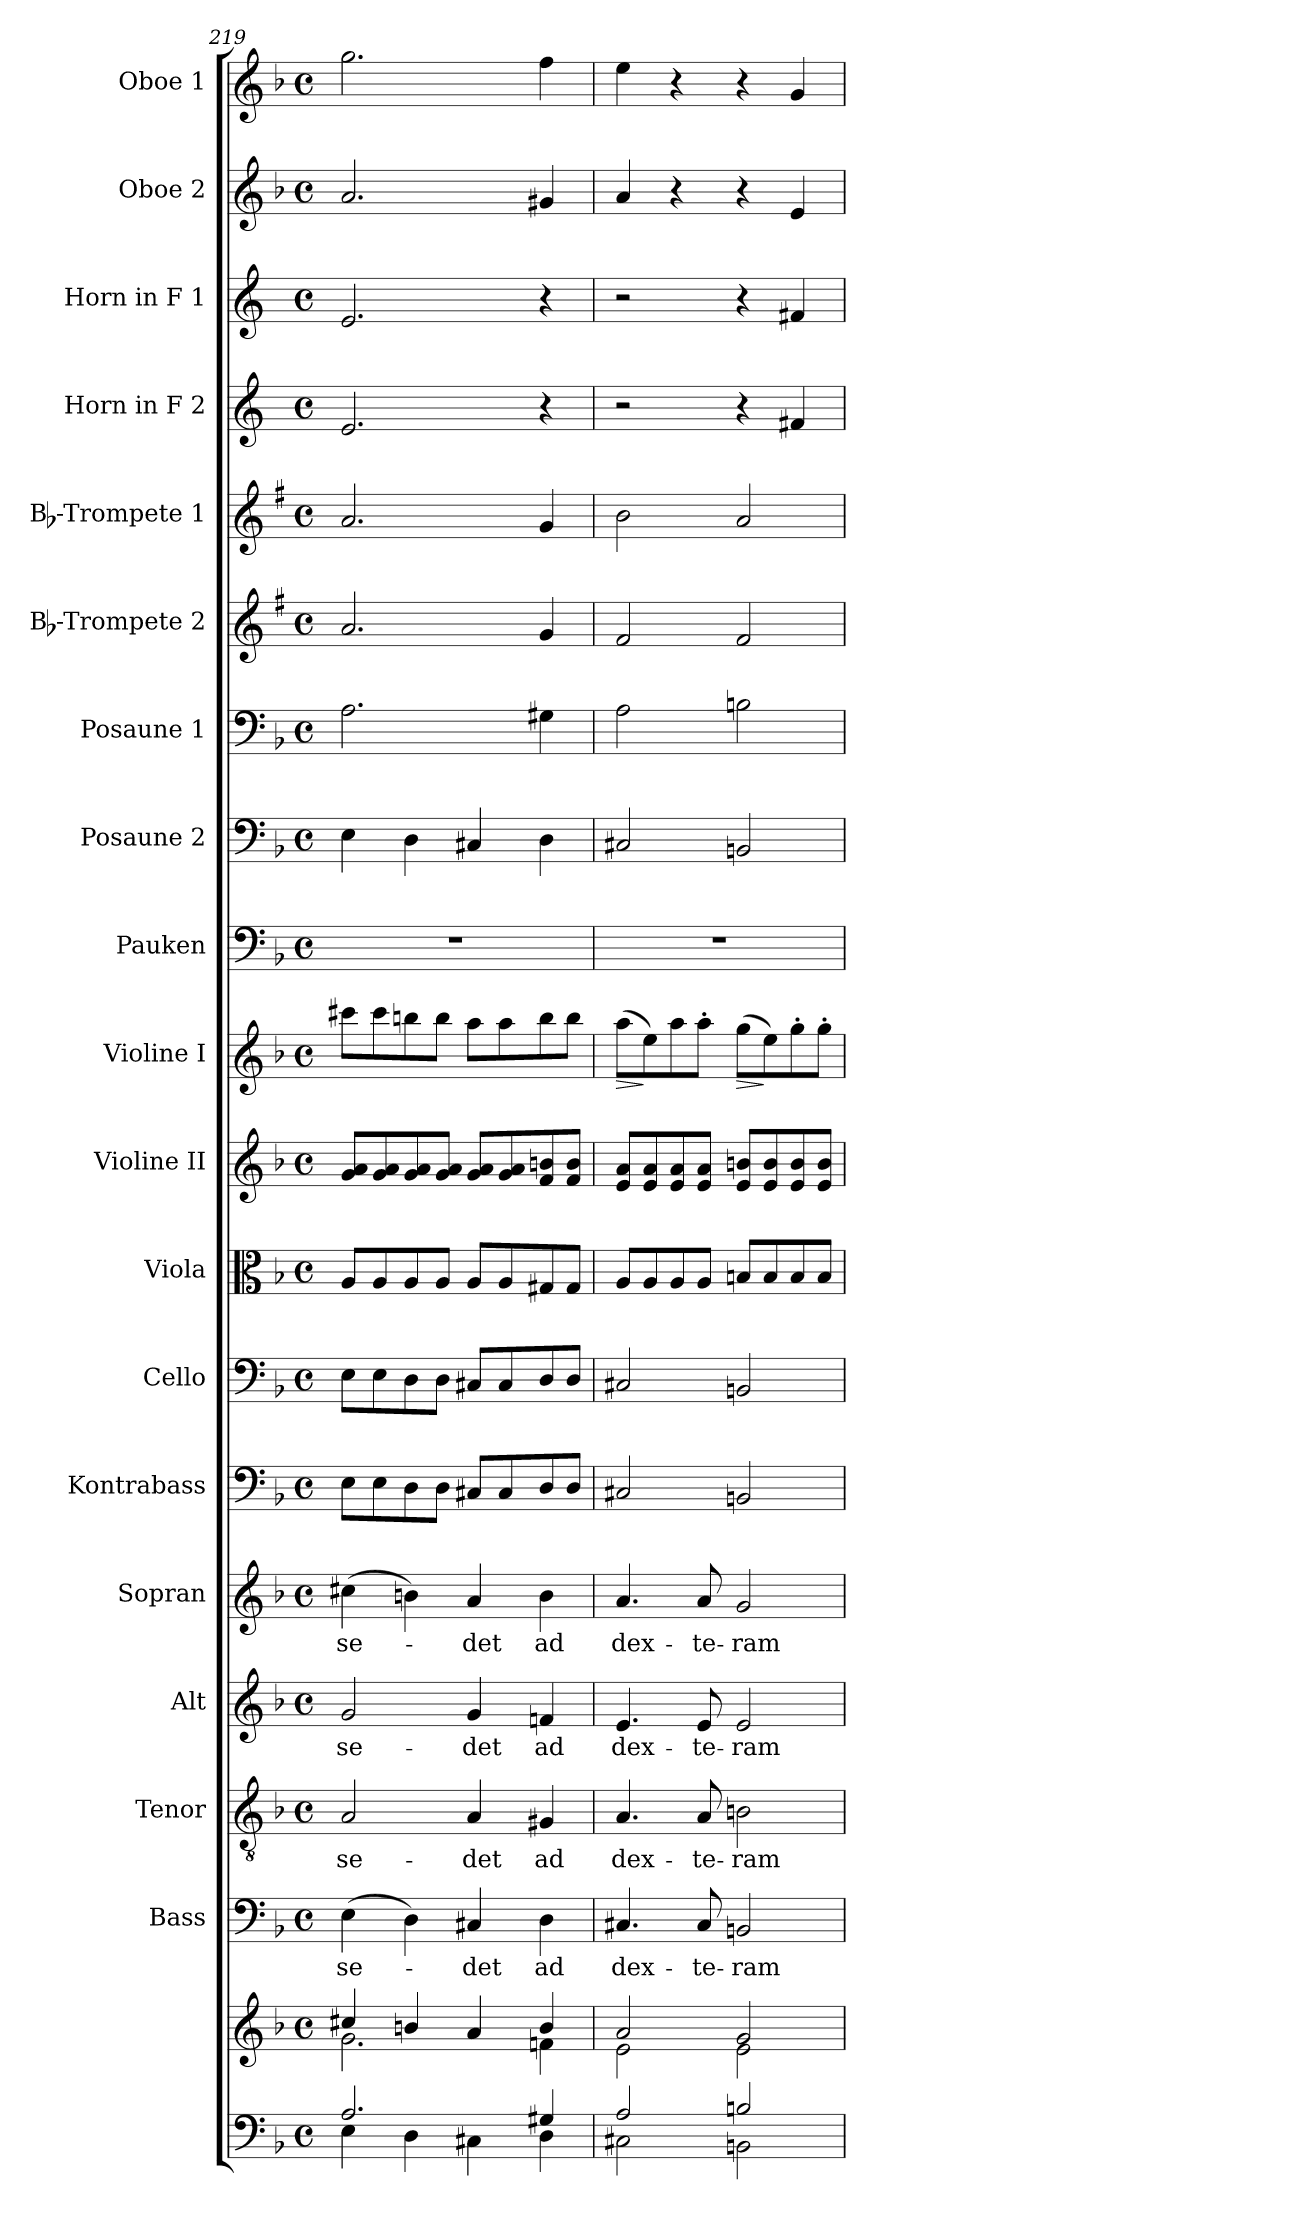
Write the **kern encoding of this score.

**kern	**kern	**kern	**text	**kern	**text	**kern	**text	**kern	**text	**kern	**kern	**kern	**kern	**kern	**dynam	**kern	**kern	**kern	**kern	**kern	**kern	**kern	**kern	**kern
*part19	*part19	*part18	*part18	*part17	*part17	*part16	*part16	*part15	*part15	*part14	*part13	*part12	*part11	*part10	*part10	*part9	*part8	*part7	*part6	*part5	*part4	*part3	*part2	*part1
*staff20	*staff19	*staff18	*staff18	*staff17	*staff17	*staff16	*staff16	*staff15	*staff15	*staff14	*staff13	*staff12	*staff11	*staff10	*staff10	*staff9	*staff8	*staff7	*staff6	*staff5	*staff4	*staff3	*staff2	*staff1
*	*	*I"Bass	*	*I"Tenor	*	*I"Alt	*	*I"Sopran	*	*I"Kontrabass	*I"Cello	*I"Viola	*I"Violine II	*I"Violine I	*	*I"Pauken	*I"Posaune 2	*I"Posaune 1	*I"Bb-Trompete 2	*I"Bb-Trompete 1	*I"Horn in F 2	*I"Horn in F 1	*I"Oboe 2	*I"Oboe 1
*	*	*I'B.	*	*I'T.	*	*I'A.	*	*I'S.	*	*I'Kb.	*	*I'Vla.	*I'Vl. II	*I'Vl. I	*	*I'Pk.	*I'Pos. 2	*I'Pos. 1	*I'Bb Trp. 2	*I'Bb Trp. 1	*	*	*I'Ob. 2	*I'Ob. 1
!!LO:PB:g=z
*clefF4	*clefG2	*clefF4	*	*clefGv2	*	*clefG2	*	*clefG2	*	*clefF4	*clefF4	*clefC3	*clefG2	*clefG2	*	*clefF4	*clefF4	*clefF4	*clefG2	*clefG2	*clefG2	*clefG2	*clefG2	*clefG2
*	*	*	*	*	*	*	*	*	*	*ITrd7c12	*	*	*	*	*	*	*	*	*ITrd1c2	*ITrd1c2	*ITrd4c7	*ITrd4c7	*	*
*k[b-]	*k[b-]	*k[b-]	*	*k[b-]	*	*k[b-]	*	*k[b-]	*	*k[b-]	*k[b-]	*k[b-]	*k[b-]	*k[b-]	*	*k[b-]	*k[b-]	*k[b-]	*k[b-]	*k[b-]	*k[b-]	*k[b-]	*k[b-]	*k[b-]
*F:	*F:	*F:	*	*F:	*	*F:	*	*F:	*	*F:	*F:	*F:	*F:	*F:	*	*F:	*F:	*F:	*F:	*F:	*F:	*F:	*F:	*F:
*M4/4	*M4/4	*M4/4	*	*M4/4	*	*M4/4	*	*M4/4	*	*M4/4	*M4/4	*M4/4	*M4/4	*M4/4	*	*M4/4	*M4/4	*M4/4	*M4/4	*M4/4	*M4/4	*M4/4	*M4/4	*M4/4
*met(c)	*met(c)	*met(c)	*	*met(c)	*	*met(c)	*	*met(c)	*	*met(c)	*met(c)	*met(c)	*met(c)	*met(c)	*	*met(c)	*met(c)	*met(c)	*met(c)	*met(c)	*met(c)	*met(c)	*met(c)	*met(c)
=219	=219	=219	=219	=219	=219	=219	=219	=219	=219	=219	=219	=219	=219	=219	=219	=219	=219	=219	=219	=219	=219	=219	=219	=219
*^	*^	*	*	*	*	*	*	*	*	*	*	*	*	*	*	*	*	*	*	*	*	*	*	*
!	!	!	!	!	!LO:LY:b	!	!LO:LY:b	!	!LO:LY:b	!	!LO:LY:b	!	!	!	!	!	!	!	!	!	!	!	!	!	!	!
2.A/	4E\	4cc#X/	2.g\	(>4E\	se-	2A/	se-	2g/	se-	(>4cc#X\	se-	8EE\L	8E\L	8A/L	8g/ 8a/L	8ccc#X\L	.	1r	4E\	2.A\	2.g/	2.g/	2.A/	2.A/	2.a/	2.gg\
.	.	.	.	.	.	.	.	.	.	.	.	8EE\	8E\	8A/	8g/ 8a/	8ccc#\	.	.	.	.	.	.	.	.	.	.
.	4D\	4bn/	.	4D\)	.	.	.	.	.	4bn\)	.	8DD\	8D\	8A/	8g/ 8a/	8bbn\	.	.	4D\	.	.	.	.	.	.	.
.	.	.	.	.	.	.	.	.	.	.	.	8DD\J	8D\J	8A/J	8g/ 8a/J	8bb\J	.	.	.	.	.	.	.	.	.	.
!	!	!	!	!	!LO:LY:b	!	!LO:LY:b	!	!LO:LY:b	!	!LO:LY:b	!	!	!	!	!	!	!	!	!	!	!	!	!	!	!
.	4C#X\	4a/	.	4C#X/	-det	4A/	-det	4g/	-det	4a/	-det	8CC#X/L	8C#X/L	8A/L	8g/ 8a/L	8aa\L	.	.	4C#X/	.	.	.	.	.	.	.
.	.	.	.	.	.	.	.	.	.	.	.	8CC#/	8C#/	8A/	8g/ 8a/	8aa\	.	.	.	.	.	.	.	.	.	.
!	!	!	!	!	!LO:LY:b	!	!LO:LY:b	!	!LO:LY:b	!	!LO:LY:b	!	!	!	!	!	!	!	!	!	!	!	!	!	!	!
4G#X/	4D\	4b/	4fn\	4D\	ad	4G#X/	ad	4fn/	ad	4b\	ad	8DD/	8D/	8G#X/	8f/ 8bn/	8bb\	.	.	4D\	4G#X\	4f/	4f/	4r	4r	4g#X/	4ff\
.	.	.	.	.	.	.	.	.	.	.	.	8DD/J	8D/J	8G#/J	8f/ 8b/J	8bb\J	.	.	.	.	.	.	.	.	.	.
=220	=220	=220	=220	=220	=220	=220	=220	=220	=220	=220	=220	=220	=220	=220	=220	=220	=220	=220	=220	=220	=220	=220	=220	=220	=220	=220
!	!	!	!	!	!LO:LY:b	!	!LO:LY:b	!	!LO:LY:b	!	!LO:LY:b	!	!	!	!	!	!LO:HP:b	!	!	!	!	!	!	!	!	!
2A/	2C#X\	2a/	2e\	4.C#X/	dex-	4.A/	dex-	4.e/	dex-	4.a/	dex-	2CC#X/	2C#X/	8A/L	8e/ 8a/L	(>8aa\L	>	1r	2C#X/	2A\	2e/	2a\	2r	2r	4a/	4ee\
.	.	.	.	.	.	.	.	.	.	.	.	.	.	8A/	8e/ 8a/	8ee\)	]	.	.	.	.	.	.	.	.	.
.	.	.	.	.	.	.	.	.	.	.	.	.	.	8A/	8e/ 8a/	8aa\	.	.	.	.	.	.	.	.	4r	4r
!	!	!	!	!	!LO:LY:b	!	!LO:LY:b	!	!LO:LY:b	!	!LO:LY:b	!	!	!	!	!	!	!	!	!	!	!	!	!	!	!
.	.	.	.	8C#/	-te-	8A/	-te-	8e/	-te-	8a/	-te-	.	.	8A/J	8e/ 8a/J	8aa'>\J	.	.	.	.	.	.	.	.	.	.
!	!	!	!	!	!LO:LY:b	!	!LO:LY:b	!	!LO:LY:b	!	!LO:LY:b	!	!	!	!	!	!LO:HP:b	!	!	!	!	!	!	!	!	!
2Bn/	2BBn\	2g/	2e\	2BBn/	-ram	2Bn\	-ram	2e/	-ram	2g/	-ram	2BBBn/	2BBn/	8Bn/L	8e/ 8bn/L	(>8gg\L	>	.	2BBn/	2Bn\	2e/	2g/	4r	4r	4r	4r
.	.	.	.	.	.	.	.	.	.	.	.	.	.	8B/	8e/ 8b/	8ee\)	]	.	.	.	.	.	.	.	.	.
.	.	.	.	.	.	.	.	.	.	.	.	.	.	8B/	8e/ 8b/	8gg'>\	.	.	.	.	.	.	4Bn/	4Bn/	4e/	4g/
.	.	.	.	.	.	.	.	.	.	.	.	.	.	8B/J	8e/ 8b/J	8gg'>\J	.	.	.	.	.	.	.	.	.	.
*v	*v	*	*	*	*	*	*	*	*	*	*	*	*	*	*	*	*	*	*	*	*	*	*	*	*	*
*	*v	*v	*	*	*	*	*	*	*	*	*	*	*	*	*	*	*	*	*	*	*	*	*	*	*
=	=	=	=	=	=	=	=	=	=	=	=	=	=	=	=	=	=	=	=	=	=	=	=	=
*-	*-	*-	*-	*-	*-	*-	*-	*-	*-	*-	*-	*-	*-	*-	*-	*-	*-	*-	*-	*-	*-	*-	*-	*-
